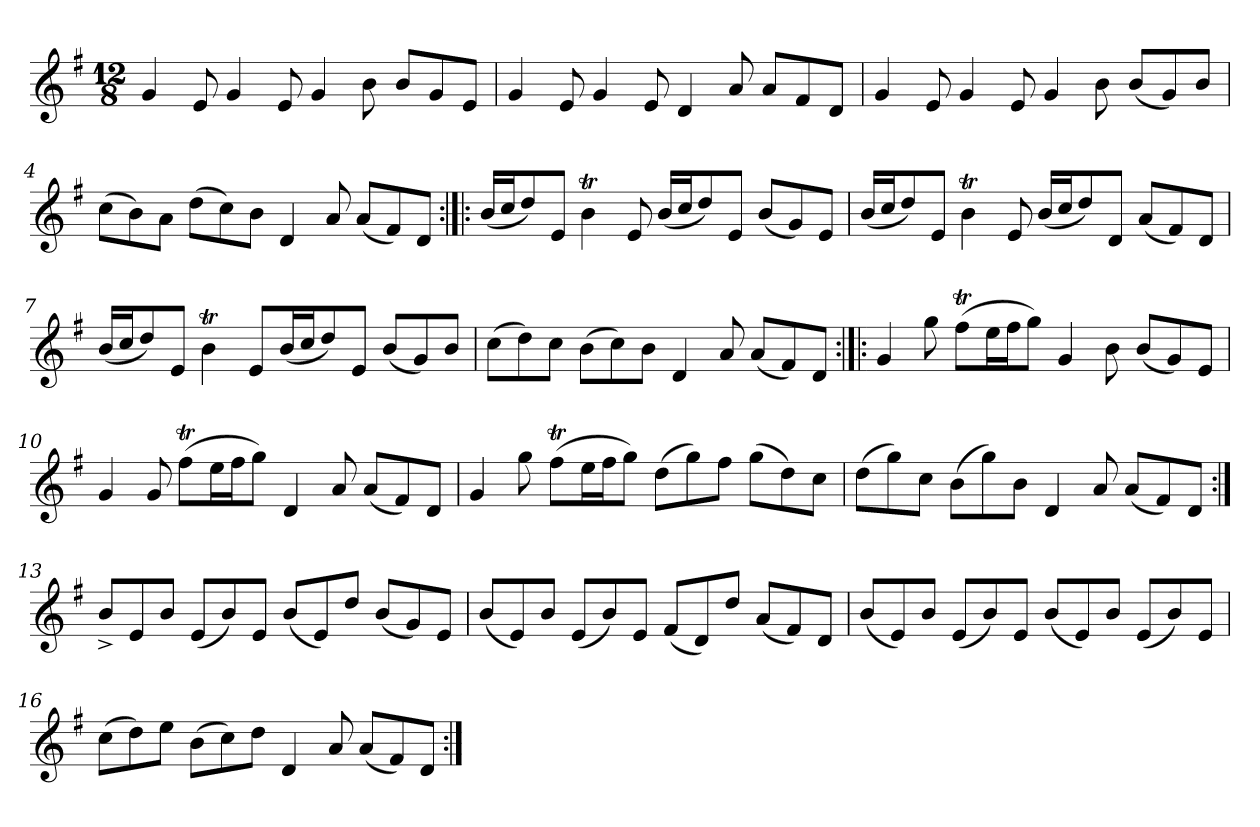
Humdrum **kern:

**kern
*part1
*staff1
*clefG2
*k[f#]
*G:
*M12/8
=1
4g/
8e/
4g/
8e/
4g/
8b\
8b/L
8g/
8e/J
=2
4g/
8e/
4g/
8e/
4d/
8a/
8a/L
8f#/
8d/J
=3
4g/
8e/
4g/
8e/
4g/
8b\
(<8b/L
8g/)
8b/J
!!LO:LB:g=z
=4
(>8cc\L
8b\)
8a\J
(>8dd\L
8cc\)
8b\J
4d/
8a/
(<8a/L
8f#/)
8d/J
=5:|!|:
(<16b/LL
16cc/J
8dd/)
8e/J
4bt\
8e/
(<16b/LL
16cc/J
8dd/)
8e/J
(<8b/L
8g/)
8e/J
=6
(<16b/LL
16cc/J
8dd/)
8e/J
4bt\
8e/
(<16b/LL
16cc/J
8dd/)
8d/J
(<8a/L
8f#/)
8d/J
!!LO:LB:g=z
=7
(<16b/LL
16cc/J
8dd/)
8e/J
4bt\
8e/L
(<16b/L
16cc/J
8dd/)
8e/J
(<8b/L
8g/)
8b/J
=8
(>8cc\L
8dd\)
8cc\J
(>8b\L
8cc\)
8b\J
4d/
8a/
(<8a/L
8f#/)
8d/J
=9:|!|:
4g/
8gg\
(>8ff#t\L
16ee\L
16ff#\J
8gg\J)
4g/
8b\
(<8b/L
8g/)
8e/J
!!LO:LB:g=z
=10
4g/
8g/
(>8ff#t\L
16ee\L
16ff#\J
8gg\J)
4d/
8a/
(<8a/L
8f#/)
8d/J
=11
4g/
8gg\
(>8ff#t\L
16ee\L
16ff#\J
8gg\J)
(>8dd\L
8gg\)
8ff#\J
(>8gg\L
8dd\)
8cc\J
=12
(>8dd\L
8gg\)
8cc\J
(>8b\L
8gg\)
8b\J
4d/
8a/
(<8a/L
8f#/)
8d/J
!!LO:LB:g=z
=13:|!
8b^/L
8e/
8b/J
(<8e/L
8b/)
8e/J
(<8b/L
8e/)
8dd/J
(<8b/L
8g/)
8e/J
=14
(<8b/L
8e/)
8b/J
(<8e/L
8b/)
8e/J
(<8f#/L
8d/)
8dd/J
(<8a/L
8f#/)
8d/J
=15
(<8b/L
8e/)
8b/J
(<8e/L
8b/)
8e/J
(<8b/L
8e/)
8b/J
(<8e/L
8b/)
8e/J
!!LO:LB:g=z
=16
(>8cc\L
8dd\)
8ee\J
(>8b\L
8cc\)
8dd\J
4d/
8a/
(<8a/L
8f#/)
8d/J
=:|!
*-
